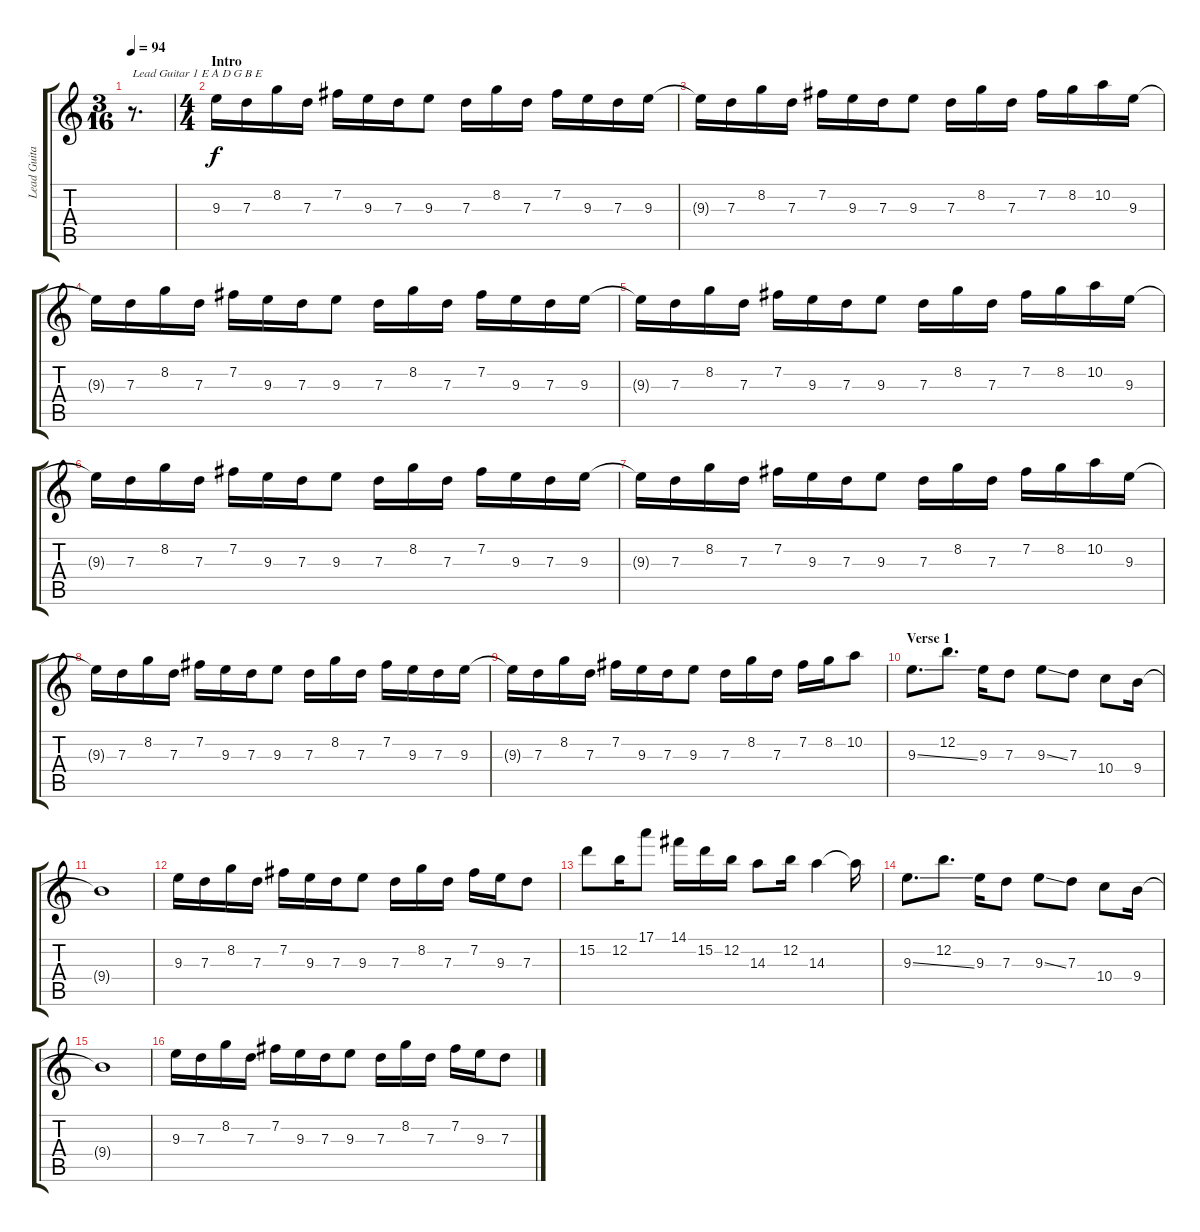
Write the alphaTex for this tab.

\track ("Lead Guitar 1" "Lead Guita") {instrument distortionguitar}
\staff {score tabs}
\tuning (E4 B3 G3 D3 A2 E2) {hide}
\ts (3 16)
\tempo 94
\clef g2
\ks c
r.8{d txt "Lead Guitar 1 E A D G B E" dy f instrument distortionguitar} |
\ts (4 4)
\section ("" "Intro")
9.3.16 7.3.16 8.2.16 7.3.16 7.2.16 9.3.16 7.3.16 9.3.8 7.3.16 8.2.16 7.3.16 7.2.16 9.3.16 7.3.16 9.3.16 |
9.3{t}.16 7.3.16 8.2.16 7.3.16 7.2.16 9.3.16 7.3.16 9.3.8 7.3.16 8.2.16 7.3.16 7.2.16 8.2.16 10.2.16 9.3.16 |
9.3{t}.16 7.3.16 8.2.16 7.3.16 7.2.16 9.3.16 7.3.16 9.3.8 7.3.16 8.2.16 7.3.16 7.2.16 9.3.16 7.3.16 9.3.16 |
9.3{t}.16 7.3.16 8.2.16 7.3.16 7.2.16 9.3.16 7.3.16 9.3.8 7.3.16 8.2.16 7.3.16 7.2.16 8.2.16 10.2.16 9.3.16 |
9.3{t}.16 7.3.16 8.2.16 7.3.16 7.2.16 9.3.16 7.3.16 9.3.8 7.3.16 8.2.16 7.3.16 7.2.16 9.3.16 7.3.16 9.3.16 |
9.3{t}.16 7.3.16 8.2.16 7.3.16 7.2.16 9.3.16 7.3.16 9.3.8 7.3.16 8.2.16 7.3.16 7.2.16 8.2.16 10.2.16 9.3.16 |
9.3{t}.16 7.3.16 8.2.16 7.3.16 7.2.16 9.3.16 7.3.16 9.3.8 7.3.16 8.2.16 7.3.16 7.2.16 9.3.16 7.3.16 9.3.16 |
9.3{t}.16 7.3.16 8.2.16 7.3.16 7.2.16 9.3.16 7.3.16 9.3.8 7.3.16 8.2.16 7.3.16 7.2.16 8.2.16 10.2.8 |
\section ("" "Verse 1")
9.3{ss}.8{d} 12.2.8{d} 9.3.16 7.3.8 9.3{ss}.8 7.3.8 10.4.8 9.4.16 |
9.4{t}.1 |
9.3.16 7.3.16 8.2.16 7.3.16 7.2.16 9.3.16 7.3.16 9.3.8 7.3.16 8.2.16 7.3.16 7.2.16 9.3.16 7.3.8 |
15.2.8 12.2.16 17.1.8 14.1.16 15.2.16 12.2.16 14.3.8 12.2.16 14.3.4 14.3{t}.16 |
9.3{ss}.8{d} 12.2.8{d} 9.3.16 7.3.8 9.3{ss}.8 7.3.8 10.4.8 9.4.16 |
9.4{t}.1 |
9.3.16 7.3.16 8.2.16 7.3.16 7.2.16 9.3.16 7.3.16 9.3.8 7.3.16 8.2.16 7.3.16 7.2.16 9.3.16 7.3.8
